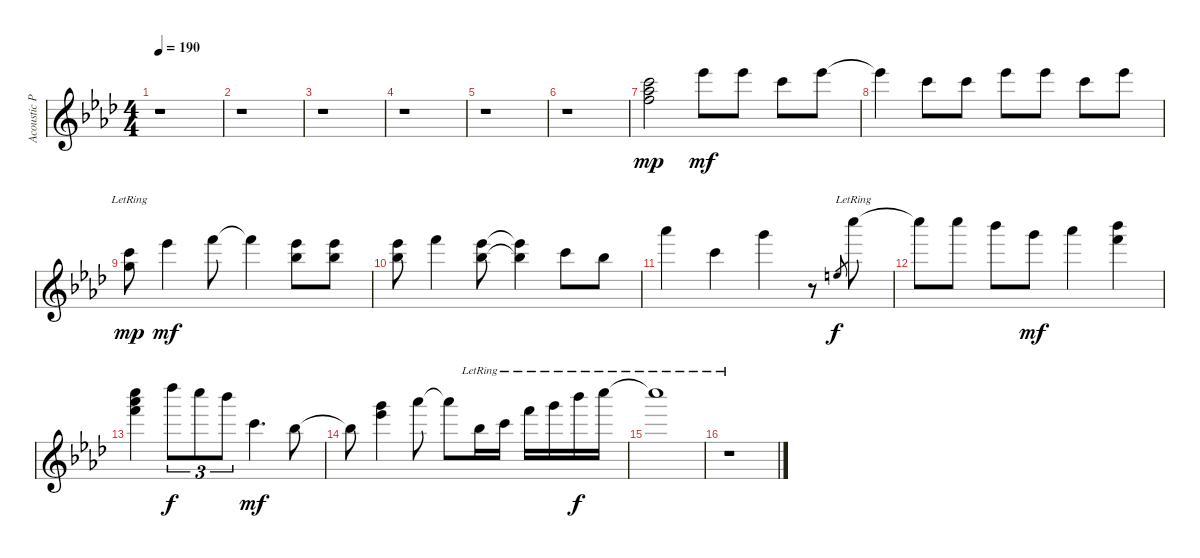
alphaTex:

\track ("Acoustic Piano (Staff 1)" "Acoustic P") {instrument electricbassfinger}
\staff {score}
\tuning (E4 B3 G3 D3 A2 E2 B1) {hide}
\ts (4 4)
\tempo 190
\clef g2
\ks ab
r.1{dy f} |
r.1 |
r.1 |
r.1 |
r.1 |
r.1 |
(8.1 9.2 10.3).2{dy mp} 11.1.8{dy mf} 11.1.8 8.1.8 11.1.8 |
11.1{t}.4 8.1.8 8.1.8 11.1.8 11.1.8 8.1.8 11.1.8 |
(8.1 8.2{lr}).8{dy mp} 11.1.4{dy mf} 13.1.8 13.1{t}.4 (11.1 11.2).8 (6.1 16.2).8 |
(11.1 11.2).8 13.1.4 (11.1 11.2).8 (11.1{t} 11.2{t}).4 8.1.8 6.1.8 |
16.1.4 8.1.4 15.1.4 r.8 0.1.8{gr dy f} 20.1{lr}.8 |
20.1{t}.8 20.1.8 18.1.8 15.1.8{dy mf} 16.1.4 (18.1 18.2).4 |
(13.1 21.2 29.3).4 21.1.8{tu (3 2) dy f} 20.1.8{tu (3 2)} 18.1.8{tu (3 2)} 8.1.4{d dy mf} 6.1.8 |
6.1{t}.8 (11.1 20.2).4 16.1.8 16.1{t}.8 6.1{lr}.16 8.1{lr}.16 13.1{lr}.16 15.1{lr}.16 18.1{lr}.16{dy f} 20.1{lr}.16 |
20.1{lr t}.1 |
r.1
